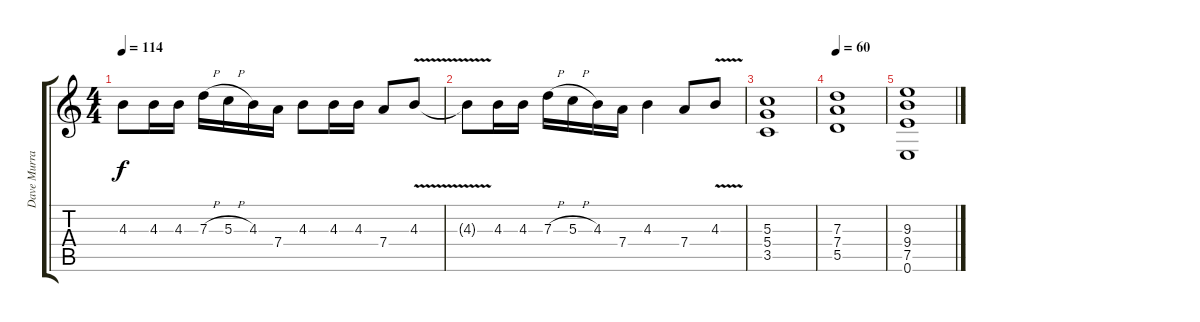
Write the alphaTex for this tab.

\track ("Dave Murray" "Dave Murra") {instrument distortionguitar}
\staff {score tabs}
\tuning (E4 B3 G3 D3 A2 E2) {hide}
\ts (4 4)
\tempo 114
\clef g2
\ks c
4.3.8{dy f} 4.3.16 4.3.16 7.3{h}.16 5.3{h}.16 4.3.16 7.4.16 4.3.8 4.3.16 4.3.16 7.4.8 4.3{v}.8 |
4.3{t}.8 4.3.16 4.3.16 7.3{h}.16 5.3{h}.16 4.3.16 7.4.16 4.3.4 7.4.8 4.3{v}.8 |
(5.3 5.4 3.5).1 |
\tempo 60
(7.3 7.4 5.5).1 |
(9.3 9.4 7.5 0.6).1
